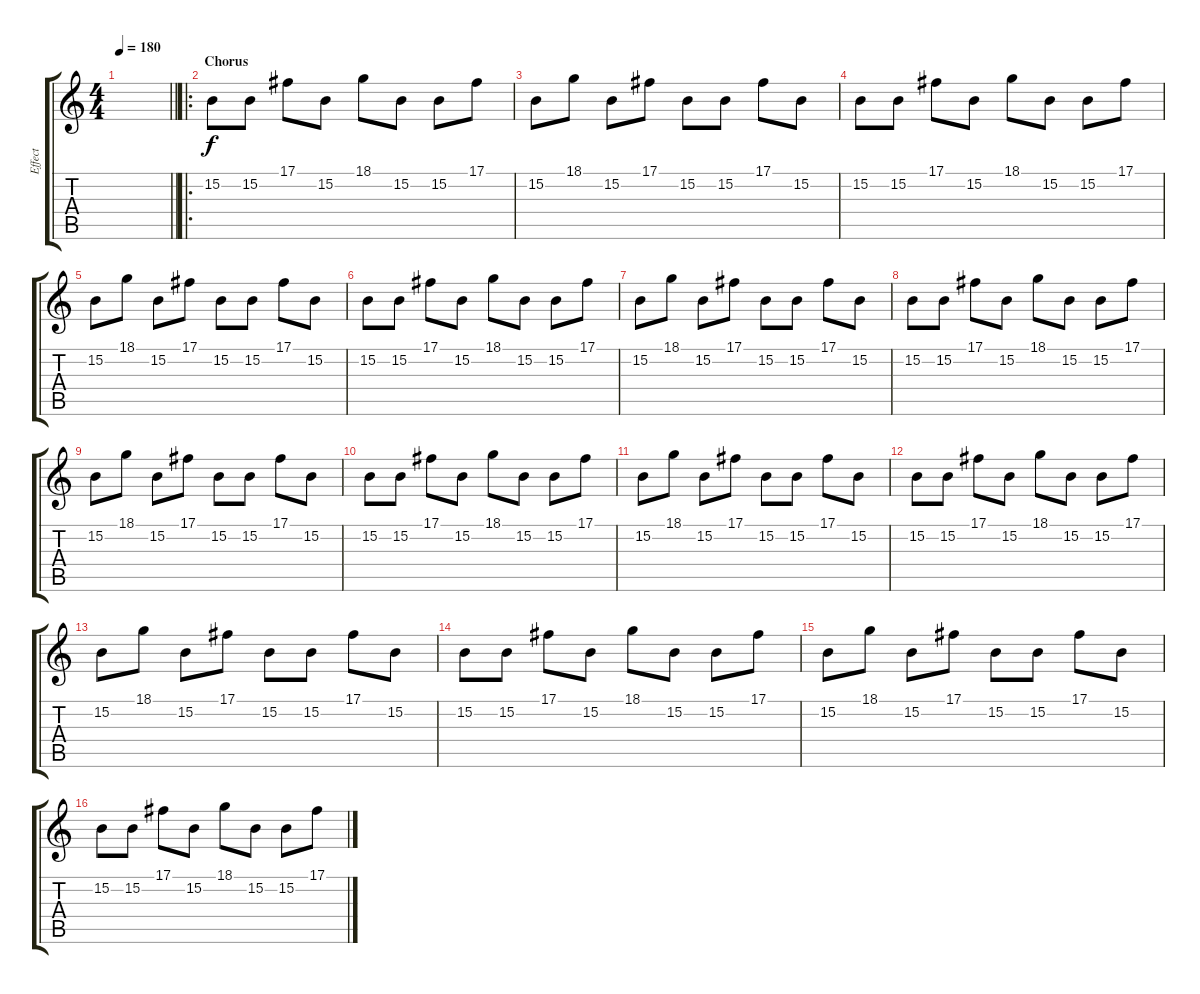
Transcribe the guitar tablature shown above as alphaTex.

\track ("Effect" "Effect") {instrument fx4atmosphere}
\staff {score tabs}
\tuning (Db4 Ab3 E3 B2 Gb2 B1) {hide}
\ts (4 4)
\tempo 180
\clef g2
\barLineRight lightlight
\ks c
|
\ro
\section ("" "Chorus")
15.2.8 15.2.8 17.1.8 15.2.8 18.1.8 15.2.8 15.2.8 17.1.8 |
15.2.8 18.1.8 15.2.8 17.1.8 15.2.8 15.2.8 17.1.8 15.2.8 |
15.2.8 15.2.8 17.1.8 15.2.8 18.1.8 15.2.8 15.2.8 17.1.8 |
15.2.8 18.1.8 15.2.8 17.1.8 15.2.8 15.2.8 17.1.8 15.2.8 |
15.2.8 15.2.8 17.1.8 15.2.8 18.1.8 15.2.8 15.2.8 17.1.8 |
15.2.8 18.1.8 15.2.8 17.1.8 15.2.8 15.2.8 17.1.8 15.2.8 |
15.2.8 15.2.8 17.1.8 15.2.8 18.1.8 15.2.8 15.2.8 17.1.8 |
15.2.8 18.1.8 15.2.8 17.1.8 15.2.8 15.2.8 17.1.8 15.2.8 |
15.2.8 15.2.8 17.1.8 15.2.8 18.1.8 15.2.8 15.2.8 17.1.8 |
15.2.8 18.1.8 15.2.8 17.1.8 15.2.8 15.2.8 17.1.8 15.2.8 |
15.2.8 15.2.8 17.1.8 15.2.8 18.1.8 15.2.8 15.2.8 17.1.8 |
15.2.8 18.1.8 15.2.8 17.1.8 15.2.8 15.2.8 17.1.8 15.2.8 |
15.2.8 15.2.8 17.1.8 15.2.8 18.1.8 15.2.8 15.2.8 17.1.8 |
15.2.8 18.1.8 15.2.8 17.1.8 15.2.8 15.2.8 17.1.8 15.2.8 |
15.2.8 15.2.8 17.1.8 15.2.8 18.1.8 15.2.8 15.2.8 17.1.8
